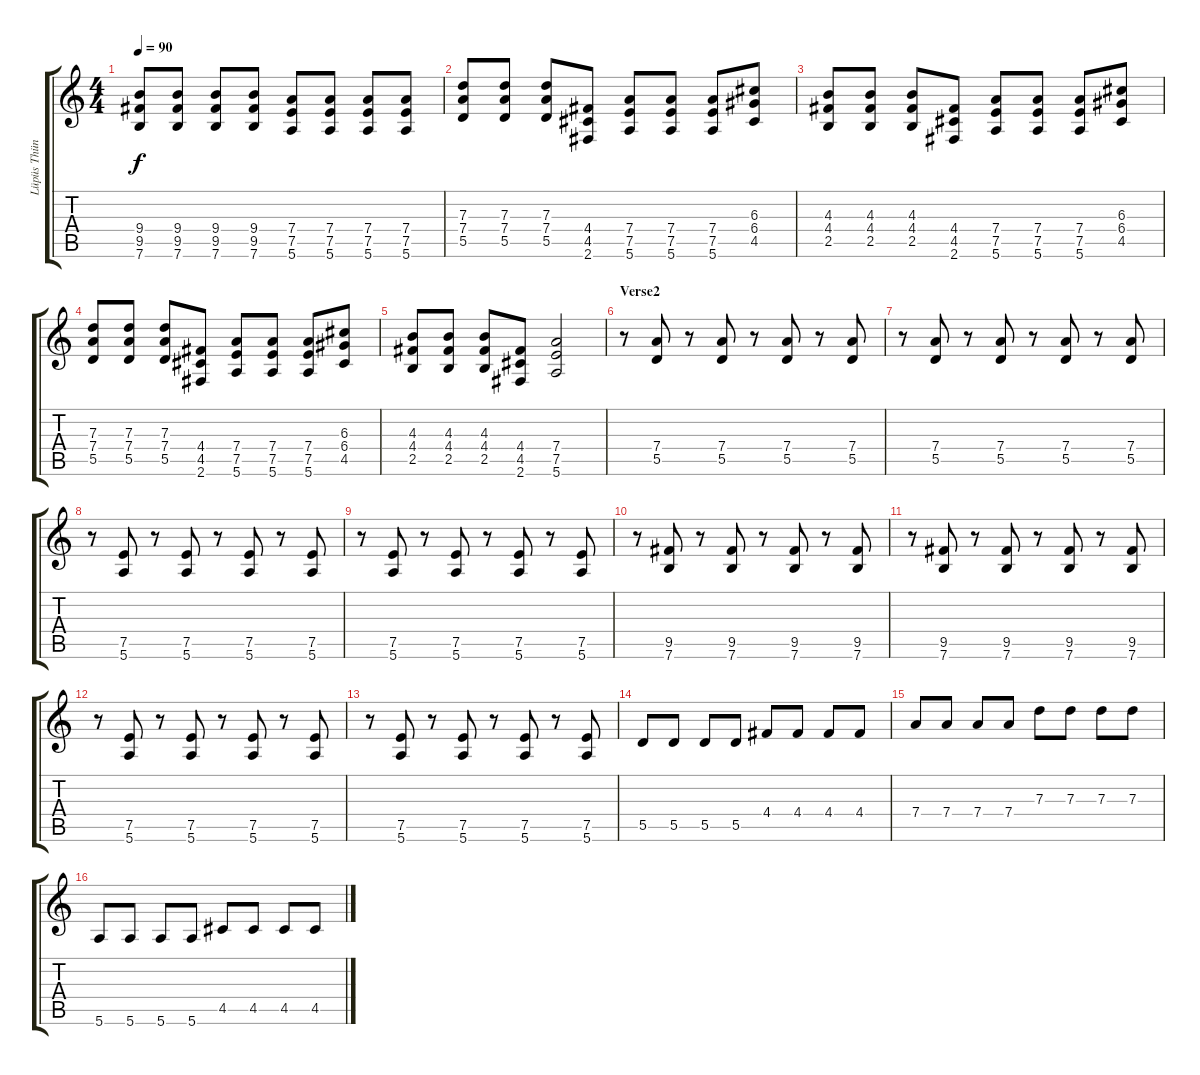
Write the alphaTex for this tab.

\track ("Lüpüs Thünder" "Lüpüs Thün") {instrument electricguitarclean}
\staff {score tabs}
\tuning (E4 B3 G3 D3 A2 E2) {hide}
\ts (4 4)
\tempo 90
\clef g2
\ks c
(9.4 9.5 7.6).8{dy f} (9.4 9.5 7.6).8 (9.4 9.5 7.6).8 (9.4 9.5 7.6).8 (7.4 7.5 5.6).8 (7.4 7.5 5.6).8 (7.4 7.5 5.6).8 (7.4 7.5 5.6).8 |
(7.3 7.4 5.5).8{instrument distortionguitar} (7.3 7.4 5.5).8 (7.3 7.4 5.5).8 (4.4 4.5 2.6).8 (7.4 7.5 5.6).8 (7.4 7.5 5.6).8 (7.4 7.5 5.6).8 (6.3 6.4 4.5).8 |
(4.3 4.4 2.5).8 (4.3 4.4 2.5).8 (4.3 4.4 2.5).8 (4.4 4.5 2.6).8 (7.4 7.5 5.6).8 (7.4 7.5 5.6).8 (7.4 7.5 5.6).8 (6.3 6.4 4.5).8 |
(7.3 7.4 5.5).8 (7.3 7.4 5.5).8 (7.3 7.4 5.5).8 (4.4 4.5 2.6).8 (7.4 7.5 5.6).8 (7.4 7.5 5.6).8 (7.4 7.5 5.6).8 (6.3 6.4 4.5).8 |
(4.3 4.4 2.5).8 (4.3 4.4 2.5).8 (4.3 4.4 2.5).8 (4.4 4.5 2.6).8 (7.4 7.5 5.6).2 |
\section ("" "Verse2")
r.8{volume 10 instrument acousticguitarsteel} (7.4 5.5).8 r.8 (7.4 5.5).8 r.8 (7.4 5.5).8 r.8 (7.4 5.5).8 |
r.8 (7.4 5.5).8 r.8 (7.4 5.5).8 r.8 (7.4 5.5).8 r.8 (7.4 5.5).8 |
r.8 (7.5 5.6).8 r.8 (7.5 5.6).8 r.8 (7.5 5.6).8 r.8 (7.5 5.6).8 |
r.8 (7.5 5.6).8 r.8 (7.5 5.6).8 r.8 (7.5 5.6).8 r.8 (7.5 5.6).8 |
r.8 (9.5 7.6).8 r.8 (9.5 7.6).8 r.8 (9.5 7.6).8 r.8 (9.5 7.6).8 |
r.8 (9.5 7.6).8 r.8 (9.5 7.6).8 r.8 (9.5 7.6).8 r.8 (9.5 7.6).8 |
r.8 (7.5 5.6).8 r.8 (7.5 5.6).8 r.8 (7.5 5.6).8 r.8 (7.5 5.6).8 |
r.8 (7.5 5.6).8 r.8 (7.5 5.6).8 r.8 (7.5 5.6).8 r.8 (7.5 5.6).8 |
5.5.8 5.5.8 5.5.8 5.5.8 4.4.8 4.4.8 4.4.8 4.4.8 |
7.4.8 7.4.8 7.4.8 7.4.8 7.3.8 7.3.8 7.3.8 7.3.8 |
5.6.8 5.6.8 5.6.8 5.6.8 4.5.8 4.5.8 4.5.8 4.5.8
